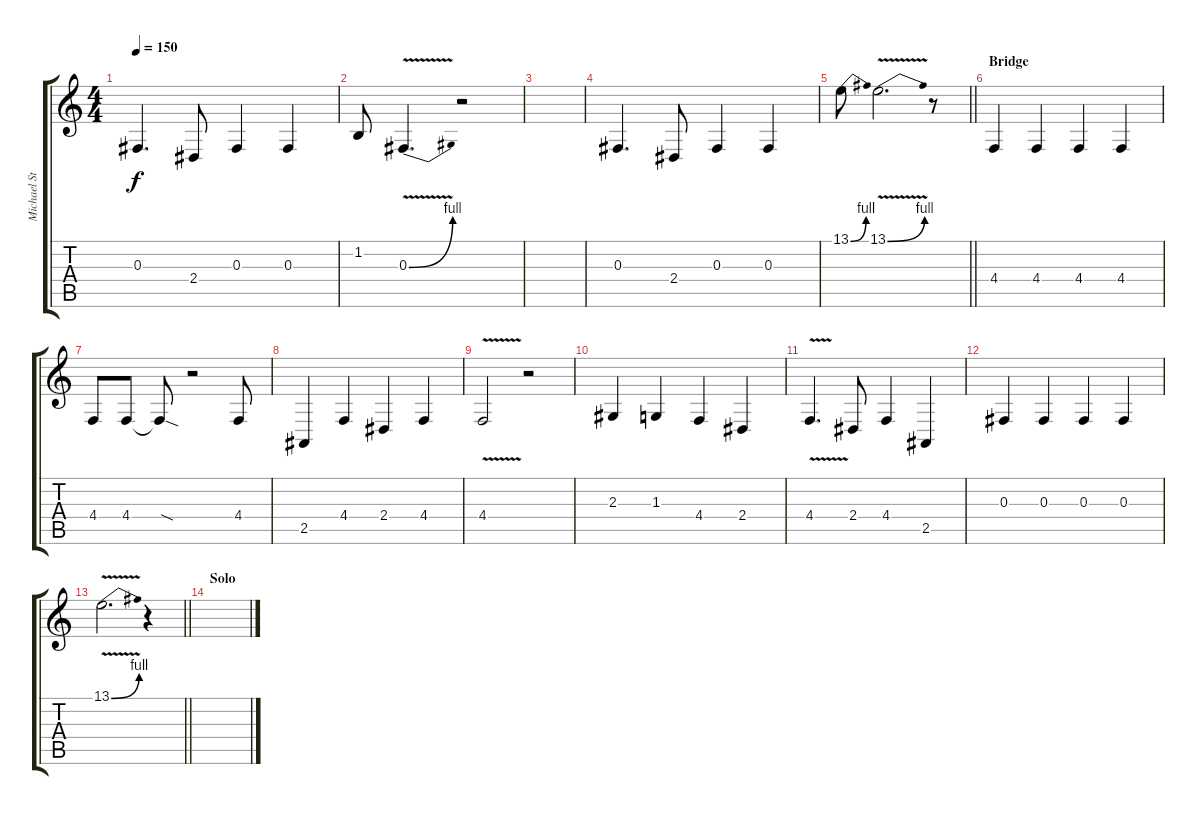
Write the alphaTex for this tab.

\track ("Michael Starr" "Michael St") {instrument cello}
\staff {score tabs}
\tuning (Eb4 Bb3 Gb3 Db3 Ab2 Eb2) {hide}
\ts (4 4)
\tempo 150
\clef g2
\ks c
0.3.4{d dy f} 2.4.8 0.3.4 0.3.4 |
1.2.8 0.3{be (bend 0 0 60 4) v}.4{d} r.2 |
|
0.3.4{d} 2.4.8 0.3.4 0.3.4 |
\barLineRight lightlight
13.1{be (bend 0 0 60 4)}.8 13.1{be (bend 0 0 60 4) v}.2{d} r.8 |
\section ("" "Bridge")
4.4.4 4.4.4 4.4.4 4.4.4 |
4.4.8 4.4.8 4.4{sod t}.8 r.2 4.4.8 |
2.5.4 4.4.4 2.4.4 4.4.4 |
4.4{v}.2 r.2 |
2.3.4 1.3.4 4.4.4 2.4.4 |
4.4{v}.4{d} 2.4.8 4.4.4 2.5.4 |
0.3.4 0.3.4 0.3.4 0.3.4 |
\barLineRight lightlight
13.1{be (bend 0 0 60 4) v}.2{d} r.4 |
\section ("" "Solo")
